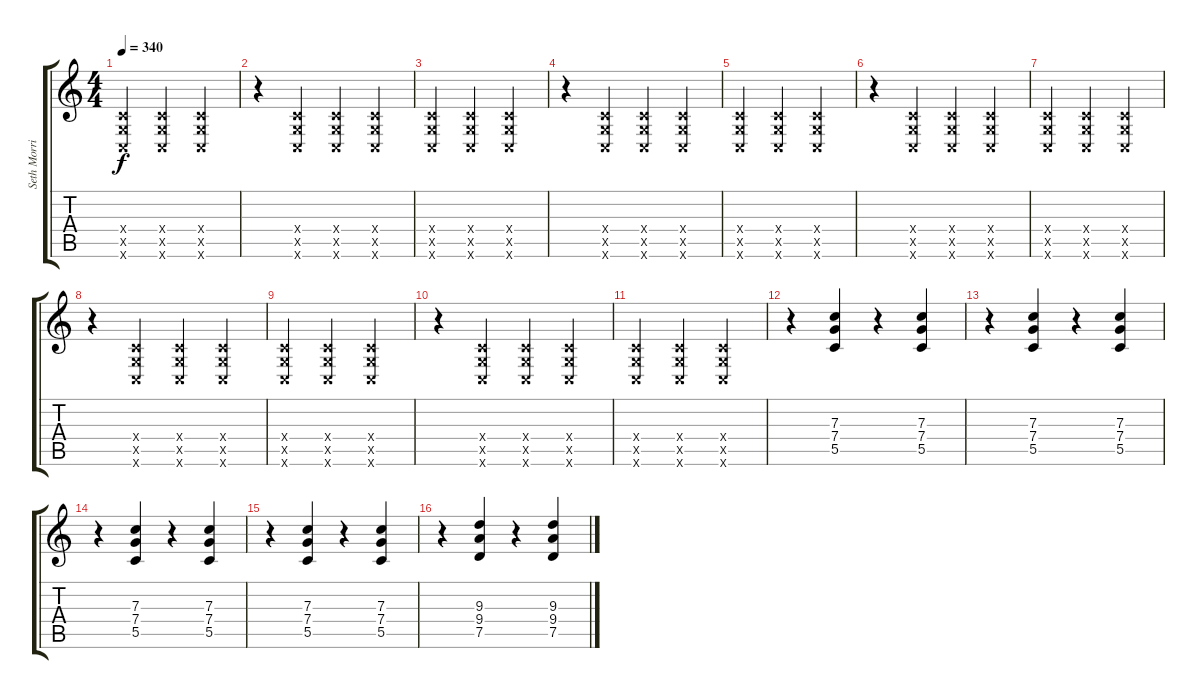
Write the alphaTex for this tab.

\track ("Seth Morrison" "Seth Morri") {instrument overdrivenguitar}
\staff {score tabs}
\tuning (D4 A3 F3 C3 G2 C2) {hide}
\ts (4 4)
\tempo 340
\clef g2
\ks c
(0.4{x} 0.5{x} 0.6{x}).4{dy f} (0.4{x} 0.5{x} 0.6{x}).4 (0.4{x} 0.5{x} 0.6{x}).4 |
r.4 (0.4{x} 0.5{x} 0.6{x}).4 (0.4{x} 0.5{x} 0.6{x}).4 (0.4{x} 0.5{x} 0.6{x}).4 |
(0.4{x} 0.5{x} 0.6{x}).4 (0.4{x} 0.5{x} 0.6{x}).4 (0.4{x} 0.5{x} 0.6{x}).4 |
r.4 (0.4{x} 0.5{x} 0.6{x}).4 (0.4{x} 0.5{x} 0.6{x}).4 (0.4{x} 0.5{x} 0.6{x}).4 |
(0.4{x} 0.5{x} 0.6{x}).4 (0.4{x} 0.5{x} 0.6{x}).4 (0.4{x} 0.5{x} 0.6{x}).4 |
r.4 (0.4{x} 0.5{x} 0.6{x}).4 (0.4{x} 0.5{x} 0.6{x}).4 (0.4{x} 0.5{x} 0.6{x}).4 |
(0.4{x} 0.5{x} 0.6{x}).4 (0.4{x} 0.5{x} 0.6{x}).4 (0.4{x} 0.5{x} 0.6{x}).4 |
r.4 (0.4{x} 0.5{x} 0.6{x}).4 (0.4{x} 0.5{x} 0.6{x}).4 (0.4{x} 0.5{x} 0.6{x}).4 |
(0.4{x} 0.5{x} 0.6{x}).4 (0.4{x} 0.5{x} 0.6{x}).4 (0.4{x} 0.5{x} 0.6{x}).4 |
r.4 (0.4{x} 0.5{x} 0.6{x}).4 (0.4{x} 0.5{x} 0.6{x}).4 (0.4{x} 0.5{x} 0.6{x}).4 |
(0.4{x} 0.5{x} 0.6{x}).4 (0.4{x} 0.5{x} 0.6{x}).4 (0.4{x} 0.5{x} 0.6{x}).4 |
r.4 (7.3 7.4 5.5).4 r.4 (7.3 7.4 5.5).4 |
r.4 (7.3 7.4 5.5).4 r.4 (7.3 7.4 5.5).4 |
r.4 (7.3 7.4 5.5).4 r.4 (7.3 7.4 5.5).4 |
r.4 (7.3 7.4 5.5).4 r.4 (7.3 7.4 5.5).4 |
r.4 (9.3 9.4 7.5).4 r.4 (9.3 9.4 7.5).4
